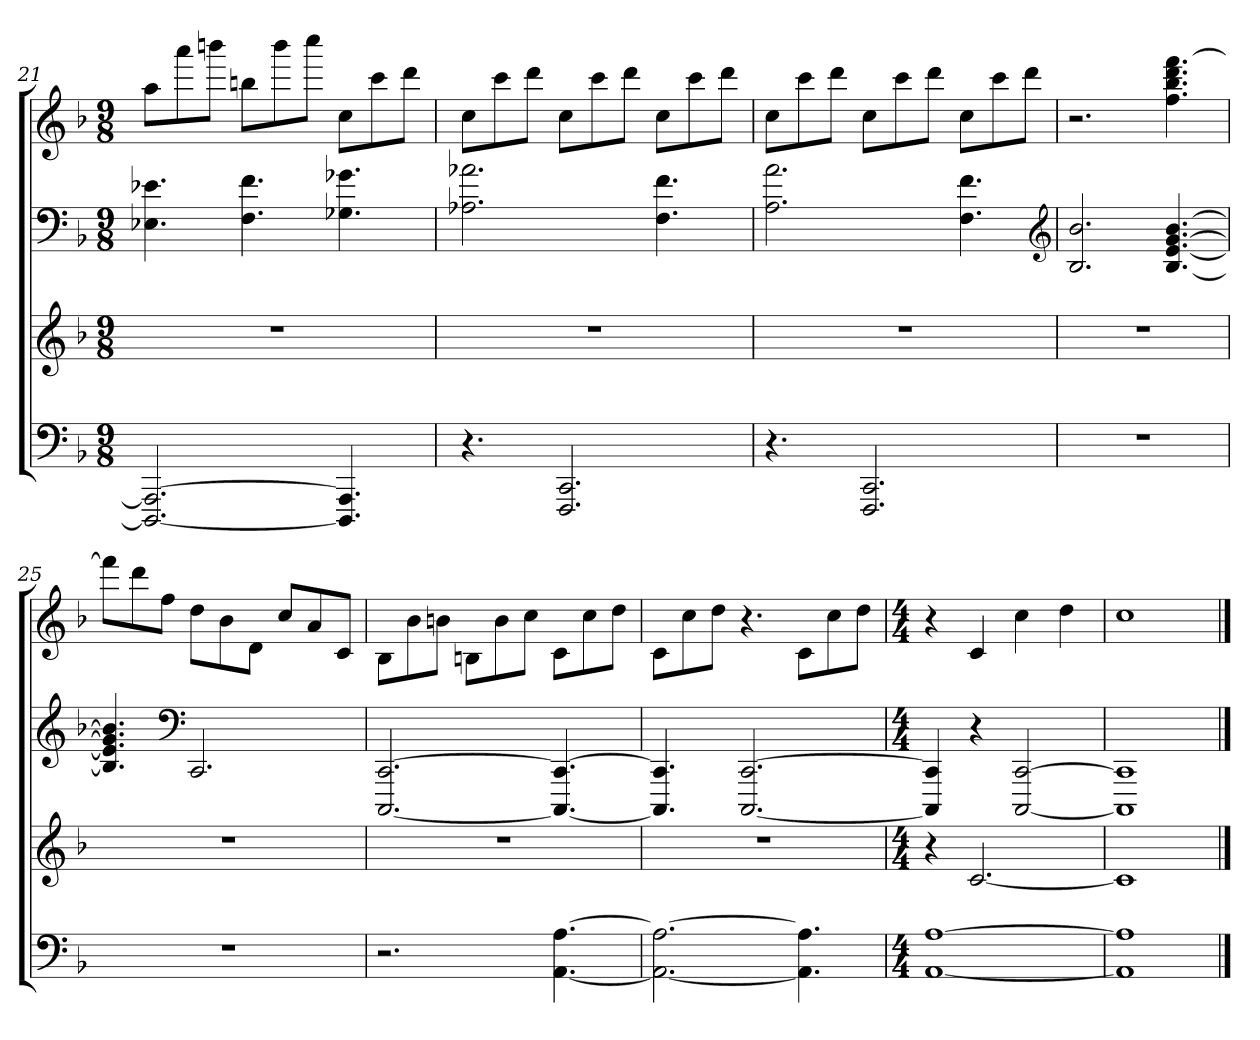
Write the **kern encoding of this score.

**kern	**kern	**kern	**kern
*part4	*part3	*part2	*part1
*staff4	*staff3	*staff2	*staff1
*clefF4	*clefG2	*clefF4	*clefG2
*k[b-]	*k[b-]	*k[b-]	*k[b-]
*F:	*F:	*F:	*F:
*M9/8	*M9/8	*M9/8	*M9/8
=21	=21	=21	=21
2.DDD_/ 2.AAA_/	8%9r	4.E-X\ 4.e-X\	8aa\L
.	.	.	8aaa\
.	.	.	8bbbn\J
.	.	4.F\ 4.f\	8bbn\L
.	.	.	8bbb\
.	.	.	8cccc\J
4.DDD]/ 4.AAA]/	.	4.G-X\ 4.g-X\	8cc\L
.	.	.	8ccc\
.	.	.	8ddd\J
=22	=22	=22	=22
4.r	8%9r	2.A-X\ 2.a-X\	8cc\L
.	.	.	8ccc\
.	.	.	8ddd\J
2.FFF/ 2.CC/	.	.	8cc\L
.	.	.	8ccc\
.	.	.	8ddd\J
.	.	4.F\ 4.f\	8cc\L
.	.	.	8ccc\
.	.	.	8ddd\J
=23	=23	=23	=23
4.r	8%9r	2.A\ 2.a\	8cc\L
.	.	.	8ccc\
.	.	.	8ddd\J
2.FFF/ 2.CC/	.	.	8cc\L
.	.	.	8ccc\
.	.	.	8ddd\J
.	.	4.F\ 4.f\	8cc\L
.	.	.	8ccc\
.	.	.	8ddd\J
*	*	*clefG2	*
=24	=24	=24	=24
8%9r	8%9r	2.B-/ 2.b-/	2.r
.	.	[4.B-/ [4.e/ [4.g/ [4.b-/	4.ff\ 4.bb-\ 4.ddd\ [4.fff\
=25	=25	=25	=25
8%9r	8%9r	4.B-]/ 4.e]/ 4.g]/ 4.b-]/	8fff\L]
.	.	.	8ddd\
.	.	.	8ff\J
*	*	*clefF4	*
.	.	2.CC/	8dd\L
.	.	.	8b-\
.	.	.	8d\J
.	.	.	8cc/L
.	.	.	8a/
.	.	.	8c/J
=26	=26	=26	=26
2.r	8%9r	[2.CCC/ [2.CC/	8B-\L
.	.	.	8b-\
.	.	.	8bn\J
.	.	.	8Bn\L
.	.	.	8b\
.	.	.	8cc\J
[4.AA\ [4.A\	.	4.CCC_/ 4.CC_/	8c\L
.	.	.	8cc\
.	.	.	8dd\J
=27	=27	=27	=27
2.AA_\ 2.A_\	8%9r	4.CCC]/ 4.CC]/	8c\L
.	.	.	8cc\
.	.	.	8dd\J
.	.	[2.CCC/ [2.CC/	4.r
4.AA]\ 4.A]\	.	.	8c\L
.	.	.	8cc\
.	.	.	8dd\J
=28	=28	=28	=28
*M4/4	*M4/4	*M4/4	*M4/4
[1AA [1A	4r	4CCC]/ 4CC]/	4r
.	[2.c/	4r	4c/
.	.	[2CCC/ [2CC/	4cc\
.	.	.	4dd\
=29	=29	=29	=29
1AA] 1A]	1c]	1CCC] 1CC]	1cc
==	==	==	==
*-	*-	*-	*-
